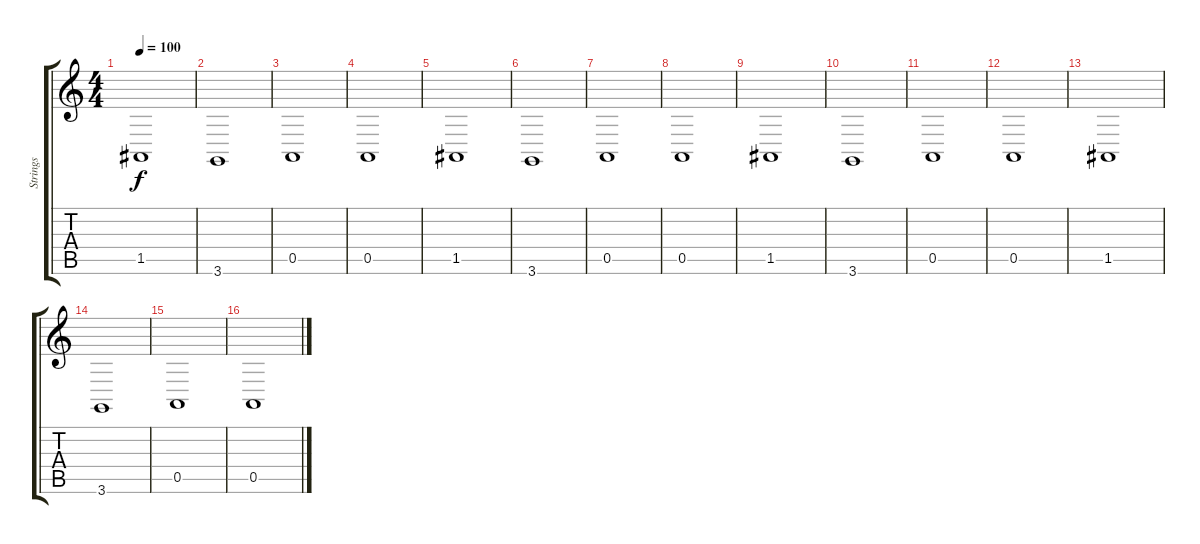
\track ("Strings" "Strings") {instrument stringensemble1}
\staff {score tabs}
\tuning (E4 B3 G3 D3 A2 E2) {hide}
\ts (4 4)
\tempo 100
\clef g2
\ks c
1.5.1{dy f} |
3.6.1 |
0.5.1 |
0.5.1 |
1.5.1 |
3.6.1 |
0.5.1 |
0.5.1 |
1.5.1 |
3.6.1 |
0.5.1 |
0.5.1 |
1.5.1 |
3.6.1 |
0.5.1 |
0.5.1
